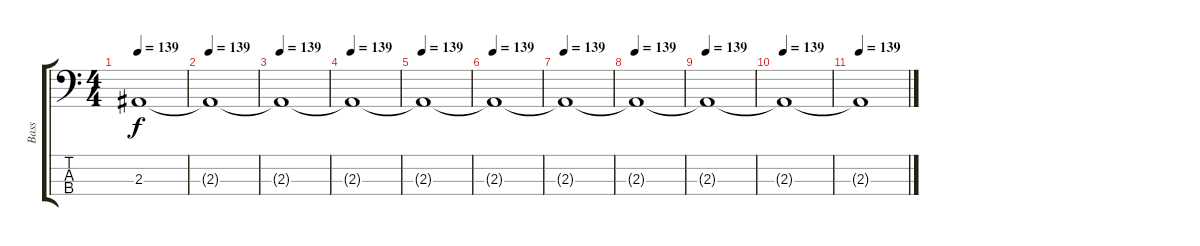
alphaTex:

\track ("Bass" "Bass") {instrument electricbassfinger}
\staff {score tabs}
\tuning (Gb2 Db2 Ab1 Eb1) {hide}
\ts (4 4)
\tempo 139
\clef f4
\ks c
2.3{t}.1{dy f} |
\tempo 139
2.3{t}.1 |
\tempo 139
2.3{t}.1 |
\tempo 139
2.3{t}.1 |
\tempo 139
2.3{t}.1 |
\tempo 139
2.3{t}.1 |
\tempo 139
2.3{t}.1 |
\tempo 139
2.3{t}.1 |
\tempo 139
2.3{t}.1 |
\tempo 139
2.3{t}.1 |
\tempo 139
2.3{t}.1
